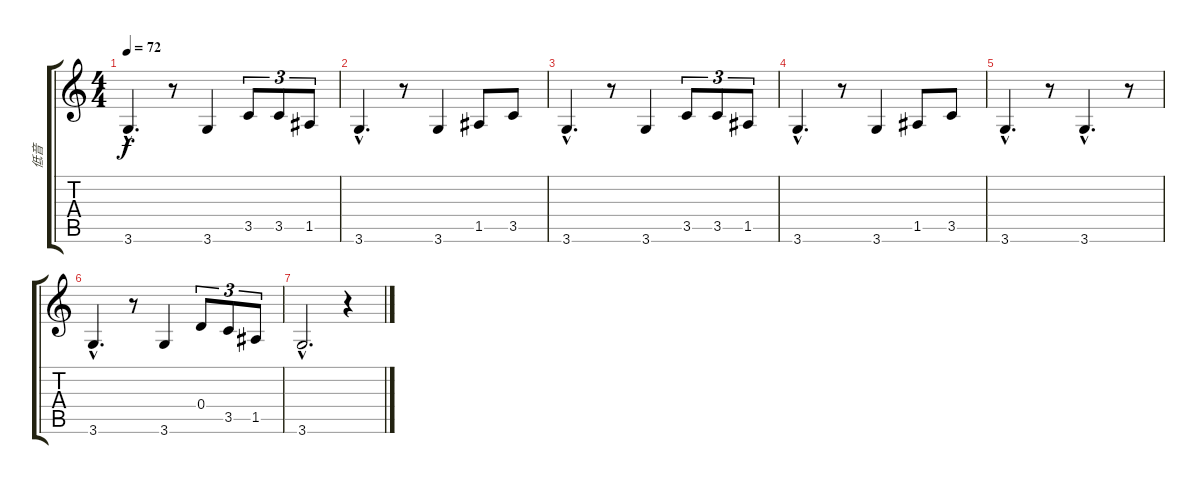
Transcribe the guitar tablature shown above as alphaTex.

\track ("低音" "低音") {instrument acousticguitarsteel}
\staff {score tabs}
\tuning (E4 B3 G3 D3 A2 E2) {hide}
\ts (4 4)
\tempo 72
\clef g2
\ks c
3.6{hac}.4{d dy f} r.8 3.6.4 3.5.8{tu (3 2)} 3.5.8{tu (3 2)} 1.5.8{tu (3 2)} |
3.6{hac}.4{d} r.8 3.6.4 1.5.8 3.5.8 |
3.6{hac}.4{d} r.8 3.6.4 3.5.8{tu (3 2)} 3.5.8{tu (3 2)} 1.5.8{tu (3 2)} |
3.6{hac}.4{d} r.8 3.6.4 1.5.8 3.5.8 |
3.6{hac}.4{d} r.8 3.6{hac}.4{d} r.8 |
3.6{hac}.4{d} r.8 3.6.4 0.4.8{tu (3 2)} 3.5.8{tu (3 2)} 1.5.8{tu (3 2)} |
3.6{hac}.2{d} r.4
